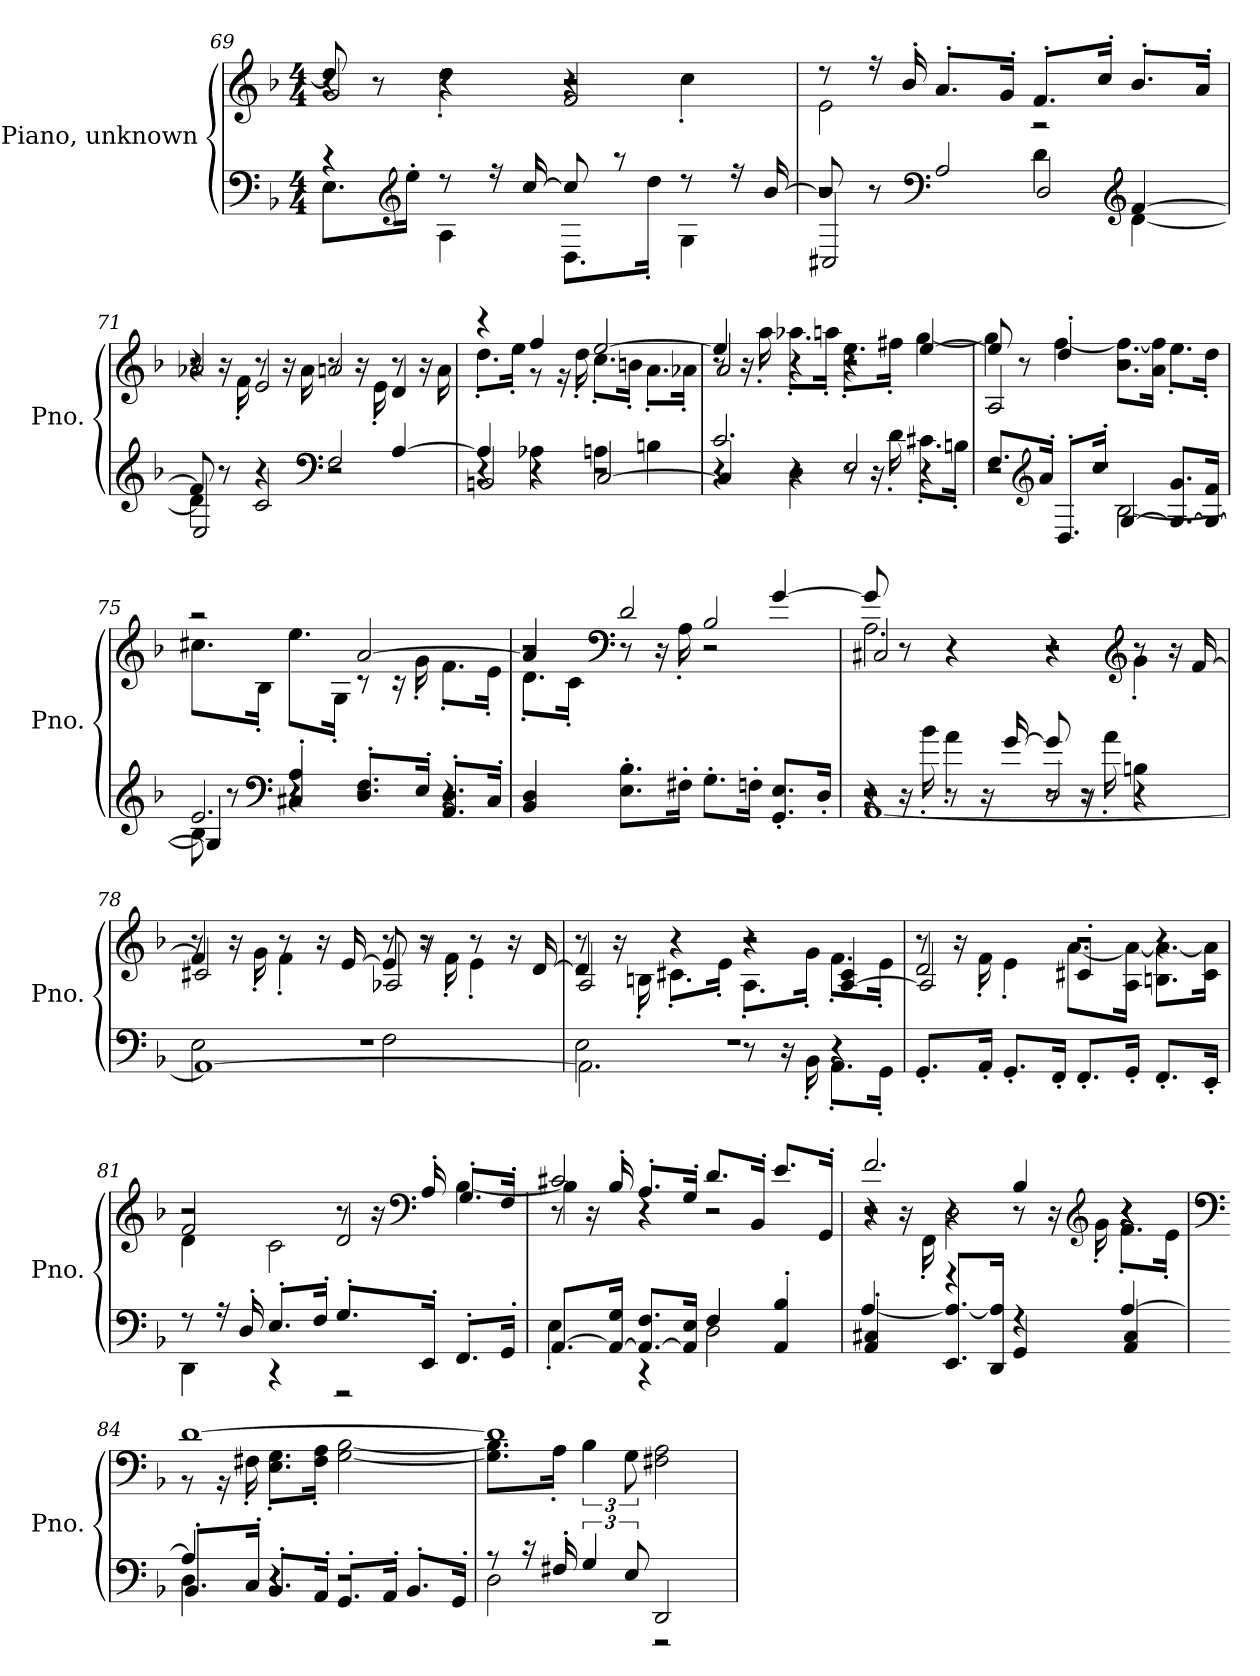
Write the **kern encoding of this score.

**kern	**kern
*part1	*part1
*staff2	*staff1
*I"Piano, unknown	*
*I'Pno.	*
*clefF4	*clefG2
*k[b-]	*k[b-]
*M4/4	*M4/4
=69	=69
*^	*^
*	*	*	*^
4r	8.E\L	8dd/]	4r	2g/
.	.	8r	.	.
*clefG2	*	*	*	*
.	16ee'\Jk	.	.	.
8r	4A\	4r	4dd'\	.
16r	.	.	.	.
[16cc/	.	.	.	.
8cc/]	8.D\L	2r	4r	2f/
8r	.	.	.	.
.	16dd'\Jk	.	.	.
8r	4G\	.	4cc'\	.
16r	.	.	.	.
[16b-/	.	.	.	.
*	*	*	*v	*v
!!LO:LB:g=z
=70	=70	=70	=70
*	*^	*	*
8b-/]	2r	2C#X/	8r	2e\
8r	.	.	16r	.
.	.	.	16b-'/	.
*clefF4	*	*	*	*
2A/	.	.	8.a'/L	.
.	.	.	16g'/Jk	.
.	4d\	2D/	8.f'/L	2r
.	.	.	16cc'/Jk	.
*clefG2	*	*	*	*
[4f/	[4d\	.	8.b-'/L	.
.	.	.	16a'/Jk	.
=71	=71	=71	=71	=71
*	*	*	*	*^
8f/]	4d\]	2E/	2a-X/	8r	4r
8r	.	.	.	16r	.
.	.	.	.	16f'\	.
2c/	4r	.	.	8r	2e/
.	.	.	.	16r	.
.	.	.	.	16a-\	.
*clefF4	*	*	*	*	*
.	2r	2F/	2an/	8r	.
.	.	.	.	16r	.
.	.	.	.	16e'\	.
[4A/	.	.	.	8r	4d/
.	.	.	.	16r	.
.	.	.	.	16a\	.
*	*	*	*	*v	*v
=72	=72	=72	=72	=72
4A/]	4r	2BBn/	4r	8.dd'\L
.	.	.	.	16ee'\Jk
4r	4A-X\	.	4ff/	8r
.	.	.	.	16r
.	.	.	.	16dd'\
2r	4An\	[2C/	[2ee/	8.cc'\L
.	.	.	.	16bn'\Jk
.	4Bn\	.	.	8.a'\L
.	.	.	.	16a-X'\Jk
!!LO:PB:g=z
=73	=73	=73	=73	=73
*	*	*	*	*^
2.c/	4r	4C/]	4ee/]	8r	2a/
.	.	.	.	16r	.
.	.	.	.	16aa'\	.
.	4D\	4r	4r	8.aa-X'\L	.
.	.	.	.	16aan'\Jk	.
.	8r	2E/	4r	8.ee'\L	2r
.	16r	.	.	.	.
.	16d'\	.	.	16ff#X'\Jk	.
4r	8.c#X'\L	.	[4ee/	[4gg\	.
.	16Bn'\Jk	.	.	.	.
=74	=74	=74	=74	=74	=74
1r	2r	8.F/L	8ee/]	4gg\]	2A/
.	.	.	8r	.	.
*clefG2	*	*	*	*	*
.	.	16a'/Jk	.	.	.
.	.	8.D'/L	4dd'/	[4ff\	.
.	.	16cc'/Jk	.	.	.
.	[2B-\	[4G/	2r	8.b-\ 8.ff\_L	2r
.	.	.	.	16a\ 16ff\]Jk	.
.	.	8.G/_ 8.g/L	.	8.ee'\L	.
.	.	16G/_ 16f/Jk	.	16dd'\Jk	.
*	*	*	*	*v	*v
=75	=75	=75	=75	=75
2.e/	8B-\]	4G/]	2r	8.cc#X\L
.	8r	.	.	.
.	.	.	.	16B-'\Jk
*clefF4	*	*	*	*
.	4r	4C#X/' 4A/'	.	8.ee\L
.	.	.	.	16G'\Jk
.	2r	8.D/' 8.F/'L	[2a/	8r
.	.	.	.	16r
.	.	16E'/Jk	.	16g'\
4r	.	8.AA/' 8.D/'L	.	8.f'\L
.	.	16C#'/Jk	.	16e'\Jk
*v	*v	*v	*	*
!!LO:LB:g=z
=76	=76	=76
*	*	*^
4BB-/ 4D/	4a/]	8.d'\L	2r
.	.	16c'\Jk	.
*	*clefF4	*	*
8.E\' 8.B-\'L	2d/	8r	.
.	.	16r	.
16F#X'\Jk	.	16A'\	.
8.G'\L	.	2r	2B-/
16Fn'\Jk	.	.	.
8.GG/' 8.E/'L	[4g/	.	.
16D'/Jk	.	.	.
=77	=77	=77	=77
*^	*	*	*
*	*^	*	*	*
*	*	*^	*	*	*
4r	8r	2r	[1AA	8g/]	2.A\	2C#X/
.	16r	.	.	8r	.	.
.	16b-'\	.	.	.	.	.
8r	4a'\	.	.	4r	.	.
16r	.	.	.	.	.	.
[16g/	.	.	.	.	.	.
8g/]	8r	2D/	.	4r	.	2r
8r	16r	.	.	.	.	.
.	16a'\	.	.	.	.	.
*	*	*	*	*clefG2	*	*
4r	4Bn\	.	.	8r	4g'\	.
.	.	.	.	16r	.	.
.	.	.	.	[16f/	.	.
*	*	*v	*v	*	*	*
=78	=78	=78	=78	=78	=78
1r	2E\	1AA_	4f/]	8r	2c#X/
.	.	.	.	16r	.
.	.	.	.	16g'\	.
.	.	.	8r	4f'\	.
.	.	.	16r	.	.
.	.	.	[16e/	.	.
.	2F\	.	8e/]	8r	2A-X/
.	.	.	8r	16r	.
.	.	.	.	16f'\	.
.	.	.	8r	4e'\	.
.	.	.	16r	.	.
.	.	.	[16d/	.	.
!!LO:LB:g=z	!!	!!
=79	=79	=79	=79	=79	=79
1r	2E\	2.AA\]	4d/]	8r	2A/
.	.	.	.	16r	.
.	.	.	.	16Bn'\	.
.	.	.	4r	8.c#X'\L	.
.	.	.	.	16e'\Jk	.
.	8r	.	2r	8.A'\L	4r
.	16r	.	.	.	.
.	16BB-'\	.	.	16g'\Jk	.
.	8.AA'\L	4r	.	8.f'\L	[4A/ 4c#/
.	16GG'\Jk	.	.	16e'\Jk	.
*v	*v	*v	*	*	*
=80	=80	=80	=80
8.GG'/L	2d/	8r	2A/]
.	.	16r	.
16AA'/Jk	.	16f'\	.
8.GG'/L	.	4e'\	.
16FF'/Jk	.	.	.
8.FF'/L	4c#X'/	[8.a\L	2r
16GG'/Jk	.	16A\ 16a\_Jk	.
8.FF'/L	4r	8.Bn\ 8.a\_L	.
16EE'/Jk	.	16c#\ 16a\]Jk	.
=81	=81	=81	=81
*^	*	*	*
8r	4DD\	2r	4d\	2f/
16r	.	.	.	.
16D'/	.	.	.	.
8.E'/L	4r	.	2c\	.
16F'/Jk	.	.	.	.
8.G'/L	2r	2d/	.	8r
.	.	.	.	16r
*	*	*clefF4	*	*
16EE'/Jk	.	.	.	16A'/
8.FF'/L	.	.	[4B-\	8.G'/L
16GG'/Jk	.	.	.	16F'/Jk
!!LO:LB:g=z	!!	!!
=82	=82	=82	=82	=82
[8.AA/L	4E'\	2c#X/	4B-\]	8r
.	.	.	.	16r
16AA/_ 16G/Jk	.	.	.	16B-'/
8.AA/_ 8.F/L	4r	.	4r	8.A'/L
16AA/] 16E/Jk	.	.	.	16G'/Jk
4F/	2D\	2r	2r	8.d/L
.	.	.	.	16BB-'/Jk
4AA/' 4B-/'	.	.	.	8.e/L
.	.	.	.	16GG'/Jk
=83	=83	=83	=83	=83
*	*	*	*	*^
4AA/' 4C#X/'	[4A/	2.f/	8r	2r	4r
.	.	.	16r	.	.
.	.	.	16FF'\	.	.
4r	8.EE/ 8.A/_L	.	4r	.	2D\
.	16DD/ 16A/]Jk	.	.	.	.
4r	4GG/	.	8r	4B-/	.
.	.	.	16r	.	.
*	*	*clefG2	*	*	*
.	.	.	16g'\	.	.
[4A/	4AA/ 4C#/	4r	8.f'\L	4r	4r
.	.	.	16e'\Jk	.	.
*v	*v	*	*	*	*
*	*v	*v	*v	*v
=84	=84
*	*clefF4
*^	*^
*	*^	*	*
4A/]	4D\	8.BB-'/L	[1d	8r
.	.	.	.	16r
.	.	16C'/Jk	.	16F#X'\
4r	4r	8.BB-'/L	.	8.E\' 8.G\'L
.	.	16AA'/Jk	.	16F#\' 16A\'Jk
2r	2r	8.GG'/L	.	[2G\ [2B-\
.	.	16AA'/Jk	.	.
.	.	8.BB-'/L	.	.
.	.	16GG'/Jk	.	.
*	*v	*v	*	*
!!LO:LB:g=z	!!
=85	=85	=85	=85
8r	2D\	1d]	8.G\] 8.B-\]L
16r	.	.	.
16F#X'/	.	.	16A'\Jk
6G/	.	.	6B-\
12E/	.	.	12G\
2DD/	2r	.	2F#X\ 2A\
*v	*v	*	*
*	*v	*v
=	=
*-	*-
